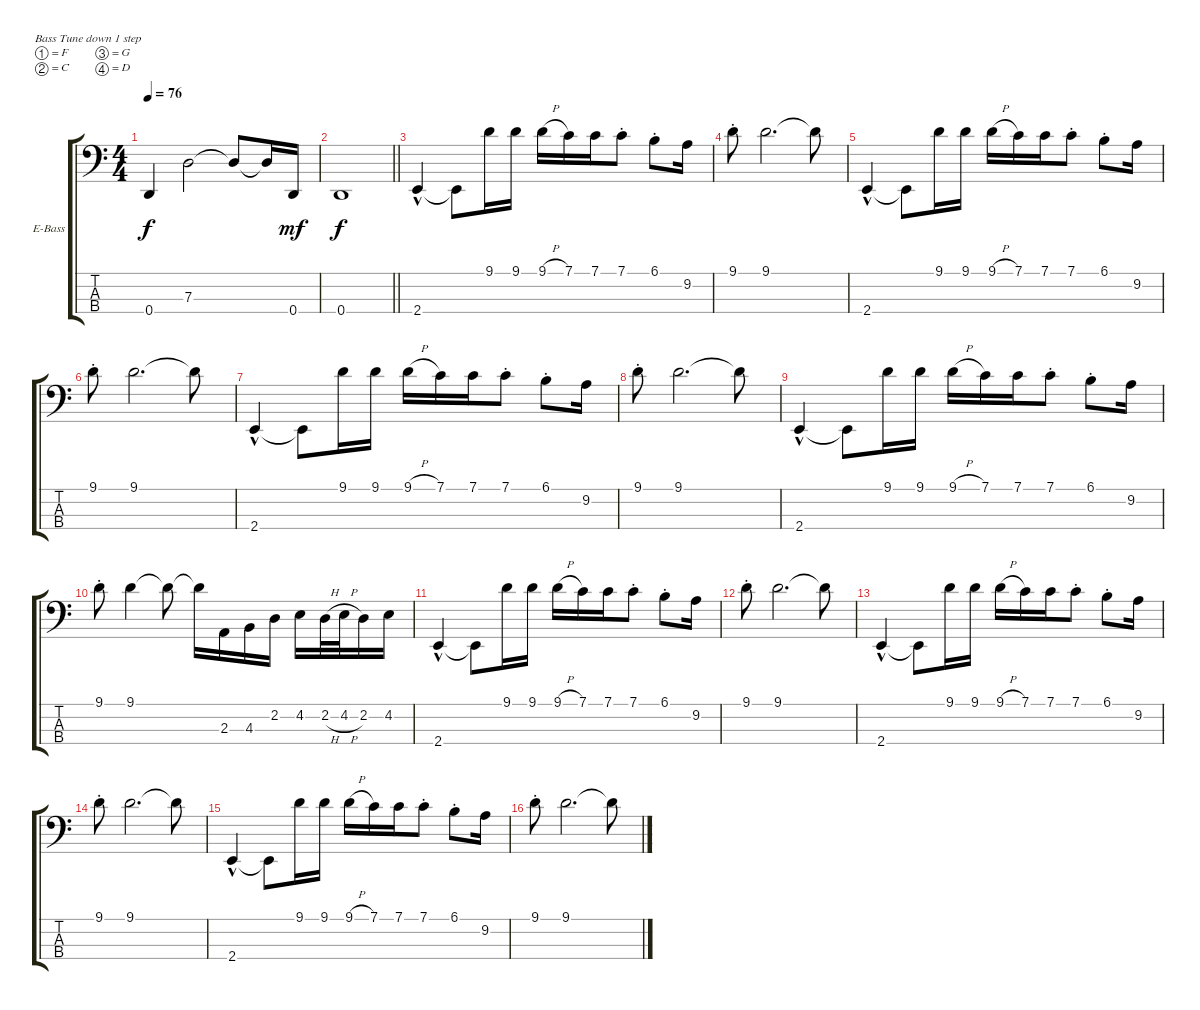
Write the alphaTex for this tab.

\bracketExtendMode groupsimilarinstruments
\firstSystemTrackNameOrientation horizontal
\otherSystemsTrackNameOrientation horizontal
\track ("Bass" "E-Bass") {instrument electricbasspick}
\staff {score tabs}
\tuning (F2 C2 G1 D1)
\ts (4 4)
\tempo 76
\clef f4
\ks c
0.4.4{dy f} 7.3.2 7.3{t}.8 7.3{t}.16 0.4.16{dy mf} |
\barLineRight lightlight
0.4.1{dy f} |
2.4{hac}.4 2.4{t}.8 9.1.16 9.1.16 9.1{h}.16 7.1.16 7.1.16 7.1{st}.8 6.1{st}.8 9.2.16 |
9.1{st}.8 9.1.2{d} 9.1{t}.8 |
2.4{hac}.4 2.4{t}.8 9.1.16 9.1.16 9.1{h}.16 7.1.16 7.1.16 7.1{st}.8 6.1{st}.8 9.2.16 |
9.1{st}.8 9.1.2{d} 9.1{t}.8 |
2.4{hac}.4 2.4{t}.8 9.1.16 9.1.16 9.1{h}.16 7.1.16 7.1.16 7.1{st}.8 6.1{st}.8 9.2.16 |
9.1{st}.8 9.1.2{d} 9.1{t}.8 |
2.4{hac}.4 2.4{t}.8 9.1.16 9.1.16 9.1{h}.16 7.1.16 7.1.16 7.1{st}.8 6.1{st}.8 9.2.16 |
9.1{st}.8 9.1.4 9.1{t}.8 9.1{t}.16 2.3.16 4.3.16 2.2.16 4.2.16 2.2{h}.32 4.2{h}.32 2.2.16 4.2.16 |
2.4{hac}.4 2.4{t}.8 9.1.16 9.1.16 9.1{h}.16 7.1.16 7.1.16 7.1{st}.8 6.1{st}.8 9.2.16 |
9.1{st}.8 9.1.2{d} 9.1{t}.8 |
2.4{hac}.4 2.4{t}.8 9.1.16 9.1.16 9.1{h}.16 7.1.16 7.1.16 7.1{st}.8 6.1{st}.8 9.2.16 |
9.1{st}.8 9.1.2{d} 9.1{t}.8 |
2.4{hac}.4 2.4{t}.8 9.1.16 9.1.16 9.1{h}.16 7.1.16 7.1.16 7.1{st}.8 6.1{st}.8 9.2.16 |
9.1{st}.8 9.1.2{d} 9.1{t}.8
